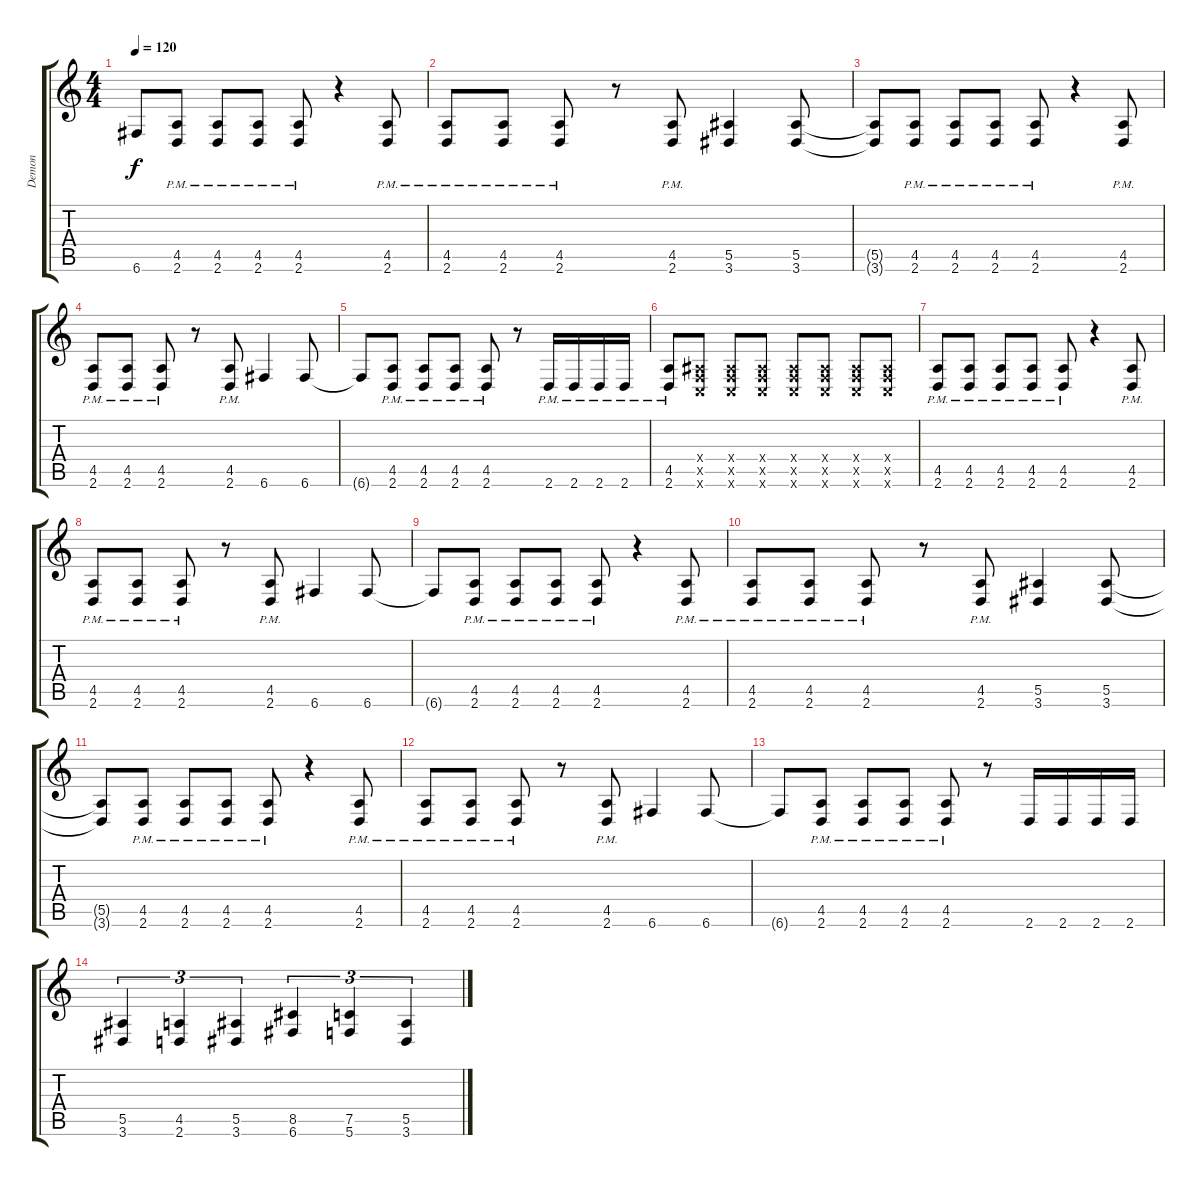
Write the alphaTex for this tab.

\track ("Demon" "Demon") {instrument distortionguitar}
\staff {score tabs}
\tuning (C4 G3 Eb3 Bb2 F2 C2) {hide}
\ts (4 4)
\tempo 120
\clef g2
\ks c
6.6{t}.8{dy f} (4.5{pm} 2.6).8 (4.5{pm} 2.6).8 (4.5{pm} 2.6).8 (4.5{pm} 2.6).8 r.4 (4.5{pm} 2.6).8 |
(4.5{pm} 2.6).8 (4.5{pm} 2.6).8 (4.5{pm} 2.6).8 r.8 (4.5{pm} 2.6).8 (5.5 3.6).4 (5.5 3.6).8 |
(5.5{t} 3.6{t}).8 (4.5{pm} 2.6).8 (4.5{pm} 2.6).8 (4.5{pm} 2.6).8 (4.5{pm} 2.6).8 r.4 (4.5{pm} 2.6).8 |
(4.5{pm} 2.6).8 (4.5{pm} 2.6).8 (4.5{pm} 2.6).8 r.8 (4.5{pm} 2.6).8 6.6.4 6.6.8 |
6.6{t}.8 (4.5{pm} 2.6).8 (4.5{pm} 2.6).8 (4.5{pm} 2.6).8 (4.5{pm} 2.6).8 r.8 2.6{pm}.16 2.6{pm}.16 2.6{pm}.16 2.6{pm}.16 |
(4.5 2.6{pm}).8 (0.4{x} 0.5{x} 0.6{x}).8 (0.4{x} 0.5{x} 0.6{x}).8 (0.4{x} 0.5{x} 0.6{x}).8 (0.4{x} 0.5{x} 0.6{x}).8 (0.4{x} 0.5{x} 0.6{x}).8 (0.4{x} 0.5{x} 0.6{x}).8 (0.4{x} 0.5{x} 0.6{x}).8 |
(4.5{pm} 2.6).8 (4.5{pm} 2.6).8 (4.5{pm} 2.6).8 (4.5{pm} 2.6).8 (4.5{pm} 2.6).8 r.4 (4.5{pm} 2.6).8 |
(4.5{pm} 2.6).8 (4.5{pm} 2.6).8 (4.5{pm} 2.6).8 r.8 (4.5{pm} 2.6).8 6.6.4 6.6.8 |
6.6{t}.8 (4.5{pm} 2.6).8 (4.5{pm} 2.6).8 (4.5{pm} 2.6).8 (4.5{pm} 2.6).8 r.4 (4.5{pm} 2.6).8 |
(4.5{pm} 2.6).8 (4.5{pm} 2.6).8 (4.5{pm} 2.6).8 r.8 (4.5{pm} 2.6).8 (5.5 3.6).4 (5.5 3.6).8 |
(5.5{t} 3.6{t}).8 (4.5{pm} 2.6).8 (4.5{pm} 2.6).8 (4.5{pm} 2.6).8 (4.5{pm} 2.6).8 r.4 (4.5{pm} 2.6).8 |
(4.5{pm} 2.6).8 (4.5{pm} 2.6).8 (4.5{pm} 2.6).8 r.8 (4.5{pm} 2.6).8 6.6.4 6.6.8 |
6.6{t}.8 (4.5{pm} 2.6).8 (4.5{pm} 2.6).8 (4.5{pm} 2.6).8 (4.5{pm} 2.6).8 r.8 2.6.16 2.6.16 2.6.16 2.6.16 |
(5.5 3.6).4{tu (3 2)} (4.5 2.6).4{tu (3 2)} (5.5 3.6).4{tu (3 2)} (8.5 6.6).4{tu (3 2)} (7.5 5.6).4{tu (3 2)} (5.5 3.6).4{tu (3 2)}
